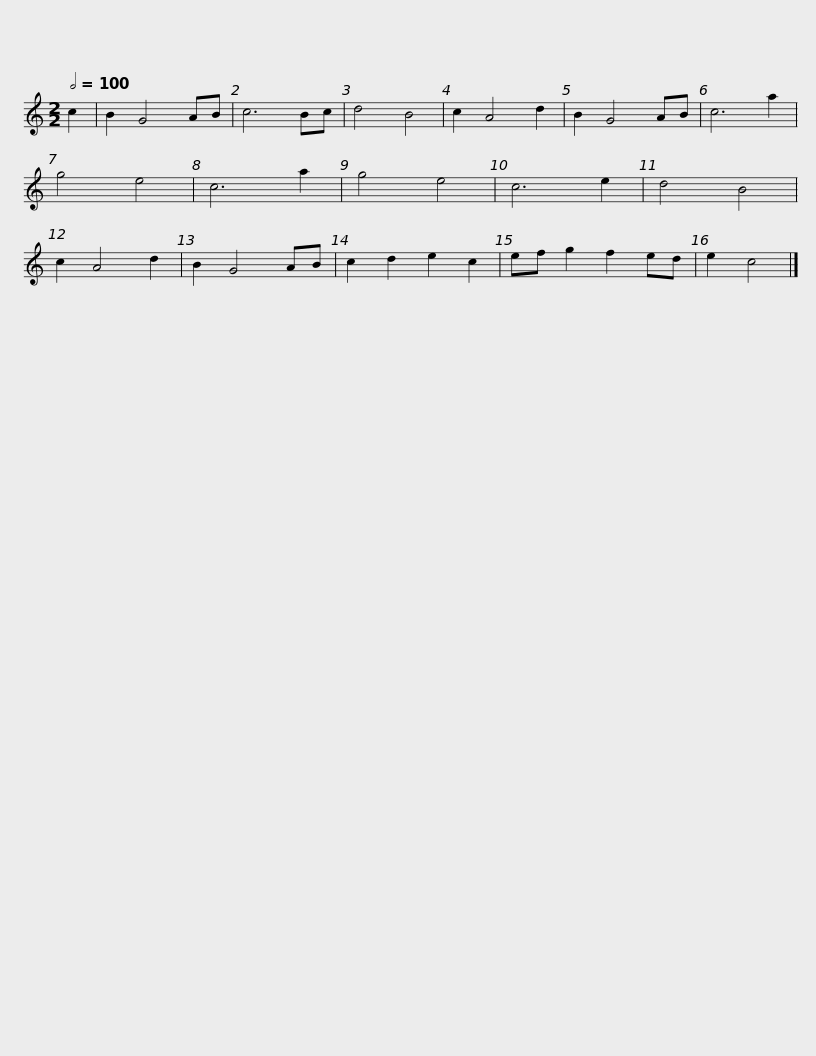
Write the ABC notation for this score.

X:1
L:1/8
Q:1/2=100
M:2/2
I:linebreak $
K:C
V:1 treble
V:1
 c2 | B2 G4 AB | c6 Bc | d4 B4 | c2 A4 d2 | %5
 B2 G4 AB | c6 a2 | g4 e4 | c6 a2 | g4 e4 | %10
 c6 e2 | d4 B4 | c2 A4 d2 |$ B2 G4 AB | c2 d2 e2 c2 | %15
 ef g2 f2 ed | e2 c4 |] %17
